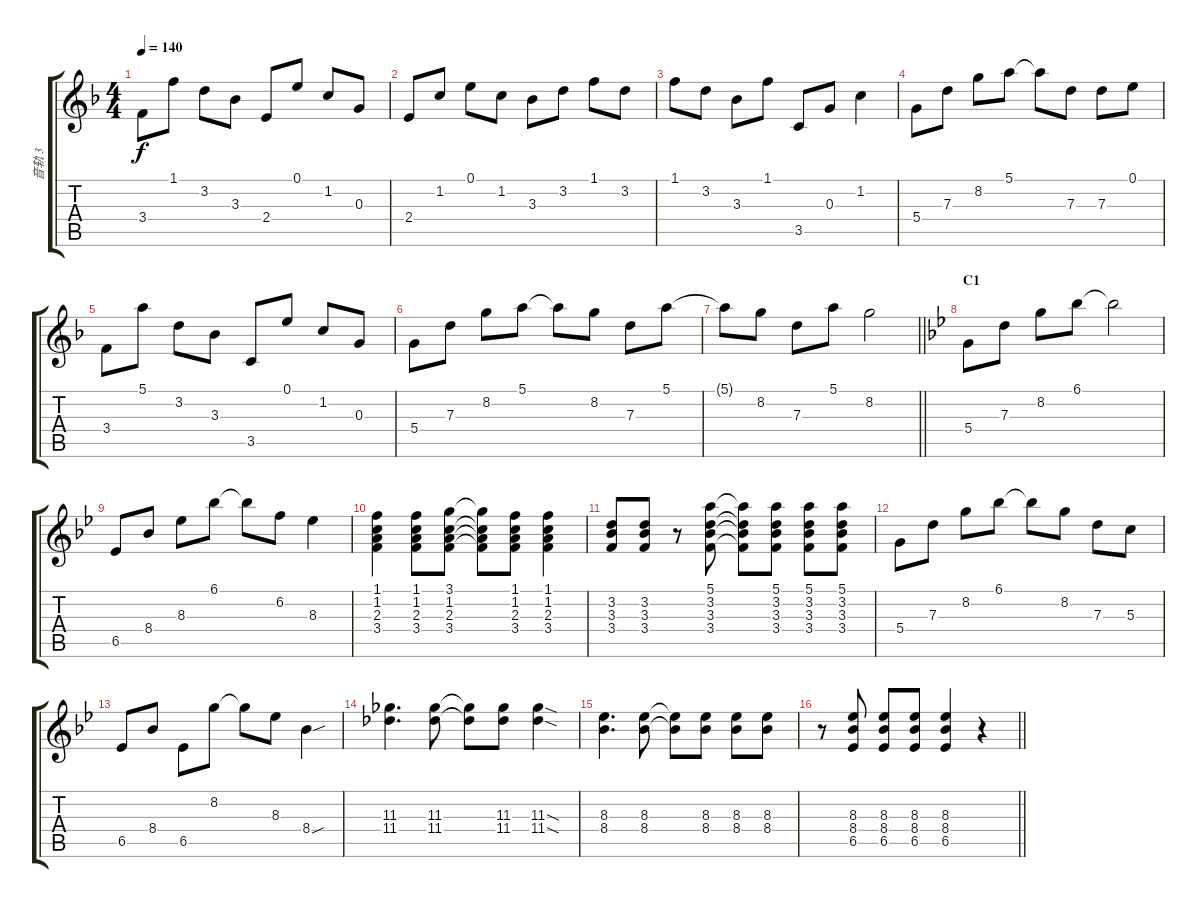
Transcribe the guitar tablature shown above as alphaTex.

\track ("音轨 3" "音轨 3") {instrument acousticguitarsteel}
\staff {score tabs}
\tuning (E4 B3 G3 D3 A2 E2) {hide}
\ts (4 4)
\tempo 140
\clef g2
\ks f
3.4.8{dy f} 1.1.8 3.2.8 3.3.8 2.4.8 0.1.8 1.2.8 0.3.8 |
2.4.8 1.2.8 0.1.8 1.2.8 3.3.8 3.2.8 1.1.8 3.2.8 |
1.1.8 3.2.8 3.3.8 1.1.8 3.5.8 0.3.8 1.2.4 |
5.4.8 7.3.8 8.2.8 5.1.8 5.1{t}.8 7.3.8 7.3.8 0.1.8 |
3.4.8 5.1.8 3.2.8 3.3.8 3.5.8 0.1.8 1.2.8 0.3.8 |
5.4.8 7.3.8 8.2.8 5.1.8 5.1{t}.8 8.2.8 7.3.8 5.1.8 |
\barLineRight lightlight
5.1{t}.8 8.2.8 7.3.8 5.1.8 8.2.2 |
\section ("" "C1")
\ks bb
5.4.8 7.3.8 8.2.8 6.1.8 6.1{t}.2 |
6.5.8 8.4.8 8.3.8 6.1.8 6.1{t}.8 6.2.8 8.3.4 |
(1.1 1.2 2.3 3.4).4 (1.1 1.2 2.3 3.4).8 (3.1 1.2 2.3 3.4).8 (3.1{t} 1.2{t} 2.3{t} 3.4{t}).8 (1.1 1.2 2.3 3.4).8 (1.1 1.2 2.3 3.4).4 |
(3.2 3.3 3.4).8 (3.2 3.3 3.4).8 r.8 (5.1 3.2 3.3 3.4).8 (5.1{t} 3.2{t} 3.3{t} 3.4{t}).8 (5.1 3.2 3.3 3.4).8 (5.1 3.2 3.3 3.4).8 (5.1 3.2 3.3 3.4).8 |
5.4.8 7.3.8 8.2.8 6.1.8 6.1{t}.8 8.2.8 7.3.8 5.3.8 |
6.5.8 8.4.8 6.5.8 8.2.8 8.2{t}.8 8.3.8 8.4{sou}.4 |
(11.3 11.4).4{d} (11.3 11.4).8 (11.3{t} 11.4{t}).8 (11.3 11.4).8 (11.3{sod} 11.4{sod}).4 |
(8.3 8.4).4{d} (8.3 8.4).8 (8.3{t} 8.4{t}).8 (8.3 8.4).8 (8.3 8.4).8 (8.3 8.4).8 |
\barLineRight lightlight
r.8 (8.3 8.4 6.5).8 (8.3 8.4 6.5).8 (8.3 8.4 6.5).8 (8.3 8.4 6.5).4 r.4
